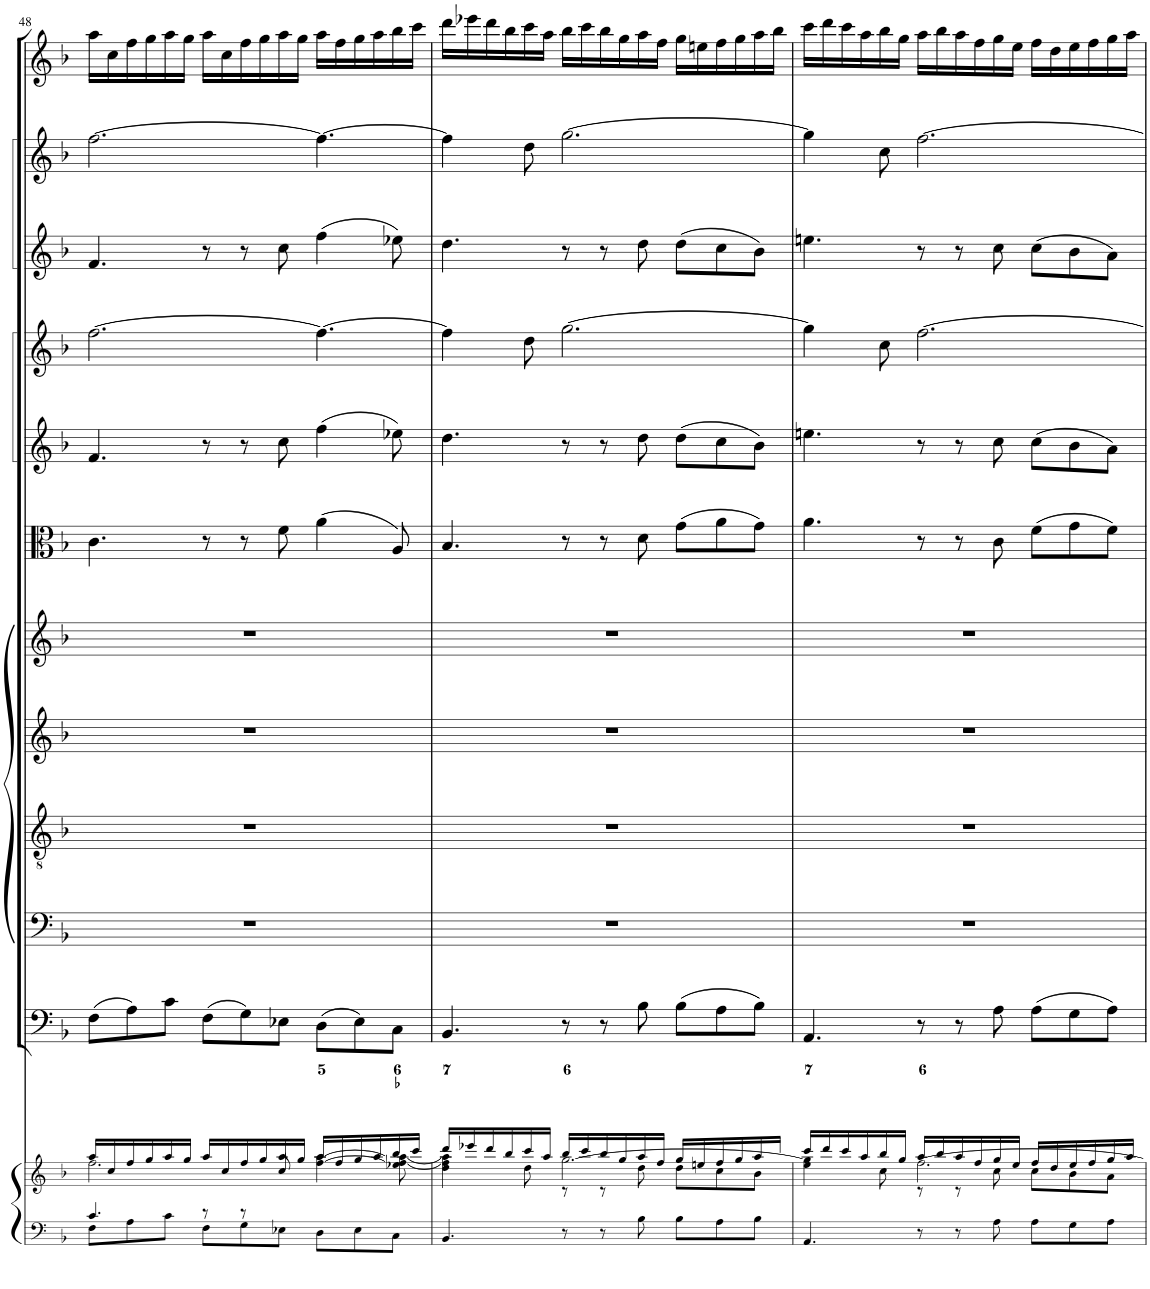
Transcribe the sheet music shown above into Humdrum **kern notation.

**kern	**kern	**kern	**kern	**kern	**kern	**kern	**kern	**kern	**kern	**kern	**kern	**kern
*part12	*part12	*part11	*part10	*part9	*part8	*part7	*part6	*part5	*part4	*part3	*part2	*part1
*staff13	*staff12	*staff11	*staff10	*staff9	*staff8	*staff7	*staff6	*staff5	*staff4	*staff3	*staff2	*staff1
*I"Piano reduction	*	*I"Continuo	*I"Basso	*I"Tenore	*I"Alto	*I"Soprano	*I"Viola	*I"Violino II	*I"Violino I	*I"Oboe II	*I"Oboe I	*I"Flauto Piccolo
*I'Pno	*	*	*	*	*	*	*	*	*	*I'Ob	*I'Ob	*I'Picc
!!LO:PB:g=z
*clefF4	*clefG2	*clefF4	*clefF4	*clefGv2	*clefG2	*clefG2	*clefC3	*clefG2	*clefG2	*clefG2	*clefG2	*clefG2
*	*	*	*	*	*	*	*	*	*	*	*	*Trd-7c-12
*k[b-]	*k[b-]	*k[b-]	*k[b-]	*k[b-]	*k[b-]	*k[b-]	*k[b-]	*k[b-]	*k[b-]	*k[b-]	*k[b-]	*k[b-]
*M9/8	*M9/8	*M9/8	*M9/8	*M9/8	*M9/8	*M9/8	*M9/8	*M9/8	*M9/8	*M9/8	*M9/8	*M9/8
=48	=48	=48	=48	=48	=48	=48	=48	=48	=48	=48	=48	=48
*^	*^	*	*	*	*	*	*	*	*	*	*	*
*	*	*	*^	*	*	*	*	*	*	*	*	*	*	*
4.c/	8F\L	16aa/LL	2.ff\	8ryy	(8F\L	8%9r	8%9r	8%9r	8%9r	4.c\	4.f/	[2.ff\	4.f/	[2.ff\	16aa\LL
.	.	16cc/	.	.	.	.	.	.	.	.	.	.	.	.	16cc\
*	*	*	*v	*v	*	*	*	*	*	*	*	*	*	*	*
.	8A\	16ff/	.	8A\)	.	.	.	.	.	.	.	.	.	16ff\
.	.	16gg/	.	.	.	.	.	.	.	.	.	.	.	16gg\
.	8c\J	16aa/	.	8c\J	.	.	.	.	.	.	.	.	.	16aa\
.	.	16gg/JJ	.	.	.	.	.	.	.	.	.	.	.	16gg\JJ
8r	8F\L	16aa/LL	.	(8F\L	.	.	.	.	8r	8r	.	8r	.	16aa\LL
.	.	16cc/	.	.	.	.	.	.	.	.	.	.	.	16cc\
8r	8G\	16ff/	.	8G\)	.	.	.	.	8r	8r	.	8r	.	16ff\
.	.	16gg/	.	.	.	.	.	.	.	.	.	.	.	16gg\
*	*	*	*^	*	*	*	*	*	*	*	*	*	*	*
8ryy	8E-X\J	16aa/	.	8cc/	8E-X\J	.	.	.	.	8f\	8cc\	.	8cc\	.	16aa\
.	.	16gg/JJ	.	.	.	.	.	.	.	.	.	.	.	.	16gg\JJ
8D\L	4.ryy	16aa/LL	[>4ff\ [>4aa\	4.ryy	(8D\L	.	.	.	.	(4a\	(4ff\	4.ff\_	(4ff\	4.ff\_	16aa\LL
.	.	16ff/	.	.	.	.	.	.	.	.	.	.	.	.	16ff\
8E-\	.	16gg/	.	.	8E-\)	.	.	.	.	.	.	.	.	.	16gg\
.	.	16aa/	.	.	.	.	.	.	.	.	.	.	.	.	16aa\
8C\J	.	16bb-/	8ee-X\ 8ff\_ 8aa\_	.	8C\J	.	.	.	.	8A/)	8ee-X\)	.	8ee-X\)	.	16bb-\
.	.	16ccc/JJ	.	.	.	.	.	.	.	.	.	.	.	.	16ccc\JJ
*v	*v	*	*	*	*	*	*	*	*	*	*	*	*	*	*
=49	=49	=49	=49	=49	=49	=49	=49	=49	=49	=49	=49	=49	=49	=49
4.BB-/	16ddd/LL	4dd\ 4ff\] 4aa\]	4.ryy	4.BB-/	8%9r	8%9r	8%9r	8%9r	4.B-/	4.dd\	4ff\]	4.dd\	4ff\]	16ddd\LL
.	16eee-X/	.	.	.	.	.	.	.	.	.	.	.	.	16eee-X\
.	16ddd/	.	.	.	.	.	.	.	.	.	.	.	.	16ddd\
.	16bb-/	.	.	.	.	.	.	.	.	.	.	.	.	16bb-\
.	16ccc/	8dd\	.	.	.	.	.	.	.	.	8dd\	.	8dd\	16ccc\
.	16aa/JJ	.	.	.	.	.	.	.	.	.	.	.	.	16aa\JJ
8r	16bb-/LL	[>2.gg\	8r	8r	.	.	.	.	8r	8r	[2.gg\	8r	[2.gg\	16bb-\LL
.	16ccc/	.	.	.	.	.	.	.	.	.	.	.	.	16ccc\
8r	16bb-/	.	8r	8r	.	.	.	.	8r	8r	.	8r	.	16bb-\
.	16gg/	.	.	.	.	.	.	.	.	.	.	.	.	16gg\
8B-\	16aa/	.	8dd\	8B-\	.	.	.	.	8d\	8dd\	.	8dd\	.	16aa\
.	16ff/JJ	.	.	.	.	.	.	.	.	.	.	.	.	16ff\JJ
8B-\L	16gg/LL	.	8dd\L	(8B-\L	.	.	.	.	(8g\L	(8dd\L	.	(8dd\L	.	16gg\LL
.	16een/	.	.	.	.	.	.	.	.	.	.	.	.	16een\
8A\	16ff/	.	8cc\	8A\	.	.	.	.	8a\	8cc\	.	8cc\	.	16ff\
.	16gg/	.	.	.	.	.	.	.	.	.	.	.	.	16gg\
8B-\J	16aa/	.	8b-\J	8B-\J)	.	.	.	.	8g\J)	8b-\J)	.	8b-\J)	.	16aa\
.	16bb-/JJ	.	.	.	.	.	.	.	.	.	.	.	.	16bb-\JJ
=50	=50	=50	=50	=50	=50	=50	=50	=50	=50	=50	=50	=50	=50	=50
4.AA/	16ccc/LL	4ee\ 4gg\]	4.ryy	4.AA/	8%9r	8%9r	8%9r	8%9r	4.a\	4.een\	4gg\]	4.een\	4gg\]	16ccc\LL
.	16ddd/	.	.	.	.	.	.	.	.	.	.	.	.	16ddd\
.	16ccc/	.	.	.	.	.	.	.	.	.	.	.	.	16ccc\
.	16aa/	.	.	.	.	.	.	.	.	.	.	.	.	16aa\
.	16bb-/	8cc\	.	.	.	.	.	.	.	.	8cc\	.	8cc\	16bb-\
.	16gg/JJ	.	.	.	.	.	.	.	.	.	.	.	.	16gg\JJ
8r	16aa/LL	[>2.ff\	8r	8r	.	.	.	.	8r	8r	[2.ff\	8r	[2.ff\	16aa\LL
.	16bb-/	.	.	.	.	.	.	.	.	.	.	.	.	16bb-\
8r	16aa/	.	8r	8r	.	.	.	.	8r	8r	.	8r	.	16aa\
.	16ff/	.	.	.	.	.	.	.	.	.	.	.	.	16ff\
8A\	16gg/	.	8cc\	8A\	.	.	.	.	8c\	8cc\	.	8cc\	.	16gg\
.	16ee/JJ	.	.	.	.	.	.	.	.	.	.	.	.	16ee\JJ
8A\L	16ff/LL	.	8cc\L	(8A\L	.	.	.	.	(8f\L	(8cc\L	.	(8cc\L	.	16ff\LL
.	16dd/	.	.	.	.	.	.	.	.	.	.	.	.	16dd\
8G\	16ee/	.	8b-\	8G\	.	.	.	.	8g\	8b-\	.	8b-\	.	16ee\
.	16ff/	.	.	.	.	.	.	.	.	.	.	.	.	16ff\
8A\J	16gg/	.	8a\J	8A\J)	.	.	.	.	8f\J)	8a\J)	.	8a\J)	.	16gg\
.	16aa/JJ	.	.	.	.	.	.	.	.	.	.	.	.	16aa\JJ
*	*v	*v	*v	*	*	*	*	*	*	*	*	*	*	*
=	=	=	=	=	=	=	=	=	=	=	=	=
*-	*-	*-	*-	*-	*-	*-	*-	*-	*-	*-	*-	*-
